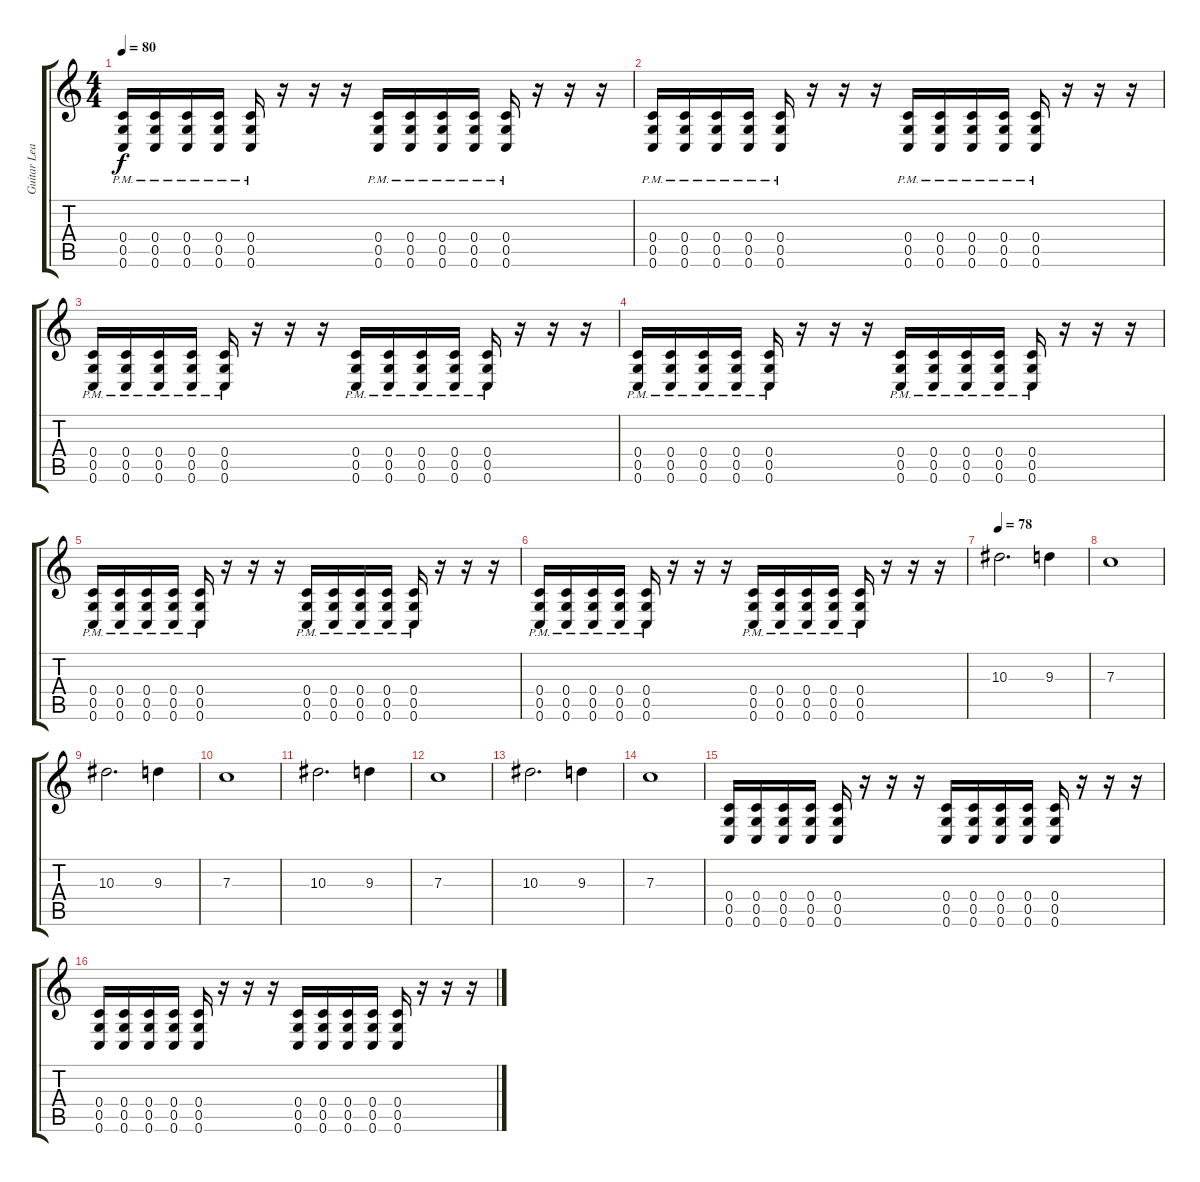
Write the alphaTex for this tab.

\track ("Guitar Lead" "Guitar Lea") {instrument distortionguitar}
\staff {score tabs}
\tuning (D4 A3 F3 C3 G2 C2) {hide}
\ts (4 4)
\tempo 80
\clef g2
\ks c
(0.4{pm} 0.5{pm} 0.6{pm}).16{dy f} (0.4{pm} 0.5{pm} 0.6{pm}).16 (0.4{pm} 0.5{pm} 0.6{pm}).16 (0.4{pm} 0.5{pm} 0.6{pm}).16 (0.4{pm} 0.5{pm} 0.6{pm}).16 r.16 r.16 r.16 (0.4{pm} 0.5{pm} 0.6{pm}).16 (0.4{pm} 0.5{pm} 0.6{pm}).16 (0.4{pm} 0.5{pm} 0.6{pm}).16 (0.4{pm} 0.5{pm} 0.6{pm}).16 (0.4{pm} 0.5{pm} 0.6{pm}).16 r.16 r.16 r.16 |
(0.4{pm} 0.5{pm} 0.6{pm}).16 (0.4{pm} 0.5{pm} 0.6{pm}).16 (0.4{pm} 0.5{pm} 0.6{pm}).16 (0.4{pm} 0.5{pm} 0.6{pm}).16 (0.4{pm} 0.5{pm} 0.6{pm}).16 r.16 r.16 r.16 (0.4{pm} 0.5{pm} 0.6{pm}).16 (0.4{pm} 0.5{pm} 0.6{pm}).16 (0.4{pm} 0.5{pm} 0.6{pm}).16 (0.4{pm} 0.5{pm} 0.6{pm}).16 (0.4{pm} 0.5{pm} 0.6{pm}).16 r.16 r.16 r.16 |
(0.4{pm} 0.5{pm} 0.6{pm}).16 (0.4{pm} 0.5{pm} 0.6{pm}).16 (0.4{pm} 0.5{pm} 0.6{pm}).16 (0.4{pm} 0.5{pm} 0.6{pm}).16 (0.4{pm} 0.5{pm} 0.6{pm}).16 r.16 r.16 r.16 (0.4{pm} 0.5{pm} 0.6{pm}).16 (0.4{pm} 0.5{pm} 0.6{pm}).16 (0.4{pm} 0.5{pm} 0.6{pm}).16 (0.4{pm} 0.5{pm} 0.6{pm}).16 (0.4{pm} 0.5{pm} 0.6{pm}).16 r.16 r.16 r.16 |
(0.4{pm} 0.5{pm} 0.6{pm}).16 (0.4{pm} 0.5{pm} 0.6{pm}).16 (0.4{pm} 0.5{pm} 0.6{pm}).16 (0.4{pm} 0.5{pm} 0.6{pm}).16 (0.4{pm} 0.5{pm} 0.6{pm}).16 r.16 r.16 r.16 (0.4{pm} 0.5{pm} 0.6{pm}).16 (0.4{pm} 0.5{pm} 0.6{pm}).16 (0.4{pm} 0.5{pm} 0.6{pm}).16 (0.4{pm} 0.5{pm} 0.6{pm}).16 (0.4{pm} 0.5{pm} 0.6{pm}).16 r.16 r.16 r.16 |
(0.4{pm} 0.5{pm} 0.6{pm}).16 (0.4{pm} 0.5{pm} 0.6{pm}).16 (0.4{pm} 0.5{pm} 0.6{pm}).16 (0.4{pm} 0.5{pm} 0.6{pm}).16 (0.4{pm} 0.5{pm} 0.6{pm}).16 r.16 r.16 r.16 (0.4{pm} 0.5{pm} 0.6{pm}).16 (0.4{pm} 0.5{pm} 0.6{pm}).16 (0.4{pm} 0.5{pm} 0.6{pm}).16 (0.4{pm} 0.5{pm} 0.6{pm}).16 (0.4{pm} 0.5{pm} 0.6{pm}).16 r.16 r.16 r.16 |
(0.4{pm} 0.5{pm} 0.6{pm}).16 (0.4{pm} 0.5{pm} 0.6{pm}).16 (0.4{pm} 0.5{pm} 0.6{pm}).16 (0.4{pm} 0.5{pm} 0.6{pm}).16 (0.4{pm} 0.5{pm} 0.6{pm}).16 r.16 r.16 r.16 (0.4{pm} 0.5{pm} 0.6{pm}).16 (0.4{pm} 0.5{pm} 0.6{pm}).16 (0.4{pm} 0.5{pm} 0.6{pm}).16 (0.4{pm} 0.5{pm} 0.6{pm}).16 (0.4{pm} 0.5{pm} 0.6{pm}).16 r.16 r.16 r.16 |
\tempo 78
10.3.2{d} 9.3.4 |
7.3.1 |
10.3.2{d} 9.3.4 |
7.3.1 |
10.3.2{d} 9.3.4 |
7.3.1 |
10.3.2{d} 9.3.4 |
7.3.1 |
(0.4 0.5 0.6).16 (0.4 0.5 0.6).16 (0.4 0.5 0.6).16 (0.4 0.5 0.6).16 (0.4 0.5 0.6).16 r.16 r.16 r.16 (0.4 0.5 0.6).16 (0.4 0.5 0.6).16 (0.4 0.5 0.6).16 (0.4 0.5 0.6).16 (0.4 0.5 0.6).16 r.16 r.16 r.16 |
(0.4 0.5 0.6).16 (0.4 0.5 0.6).16 (0.4 0.5 0.6).16 (0.4 0.5 0.6).16 (0.4 0.5 0.6).16 r.16 r.16 r.16 (0.4 0.5 0.6).16 (0.4 0.5 0.6).16 (0.4 0.5 0.6).16 (0.4 0.5 0.6).16 (0.4 0.5 0.6).16 r.16 r.16 r.16
